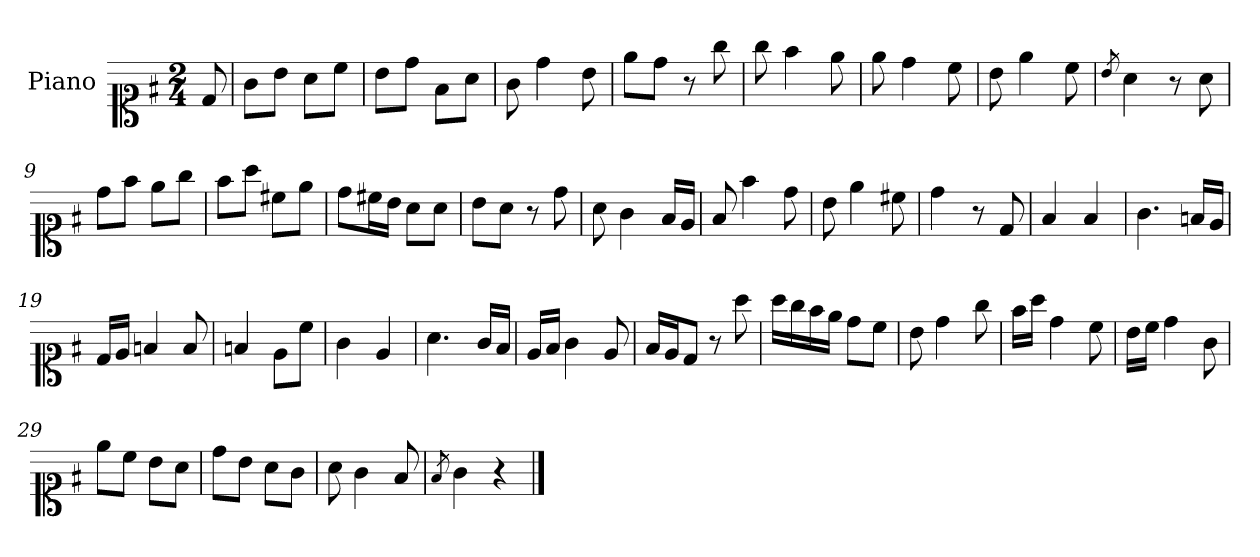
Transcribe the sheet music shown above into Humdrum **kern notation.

**kern
*part1
*staff1
*I"Piano
*I'Pno.
*clefC1
*k[f#]
*M2/4
=
8d/
=1
8g\L
8b\J
8a\L
8cc\J
=2
8b\L
8dd\J
8f#\L
8a\J
=3
8g\
4dd\
8b\
=4
8ee\L
8dd\J
8r
8gg\
=5
8gg\
4ff#\
8ee\
=6
8ee\
4dd\
8cc\
=7
8b\
4ee\
8cc\
=8
8qb/
4a\
8r
8a\
=9
8dd\L
8ff#\J
8ee\L
8gg\J
!!LO:LB:g=z
=10
8ff#\L
8aa\J
8cc#X\L
8ee\J
=11
8dd\L
16cc#X\L
16b\JJ
8a\L
8a\J
=12
8b\L
8a\J
8r
8dd\
=13
8a\
4g\
16f#/LL
16e/JJ
=14
8f#/
4ff#\
8dd\
=15
8b\
4ee\
8cc#X\
=16
4dd\
8r
8d/
=17
4f#/
4f#/
=18
4.g\
16fn/LL
16e/JJ
!!LO:LB:g=z
=19
16d/LL
16e/JJ
4fn/
8f/
=20
4fn/
8e\L
8cc\J
=21
4g\
4e/
=22
4.a\
16g/LL
16f#/JJ
=23
16e/LL
16f#/JJ
4g\
8e/
=24
16f#/LL
16e/J
8d/J
8r
8aa\
=25
16aa\LL
16gg\
16ff#\
16ee\JJ
8dd\L
8cc\J
=26
8b\
4dd\
8gg\
!!LO:LB:g=z
=27
16ff#\LL
16aa\JJ
4dd\
8cc\
=28
16b\LL
16cc\JJ
4dd\
8g\
=29
8ee\L
8cc\J
8b\L
8a\J
=30
8dd\L
8b\J
8a\L
8g\J
=31
8a\
4g\
8f#/
=32
8qf#/
4g\
4r
==
*-
